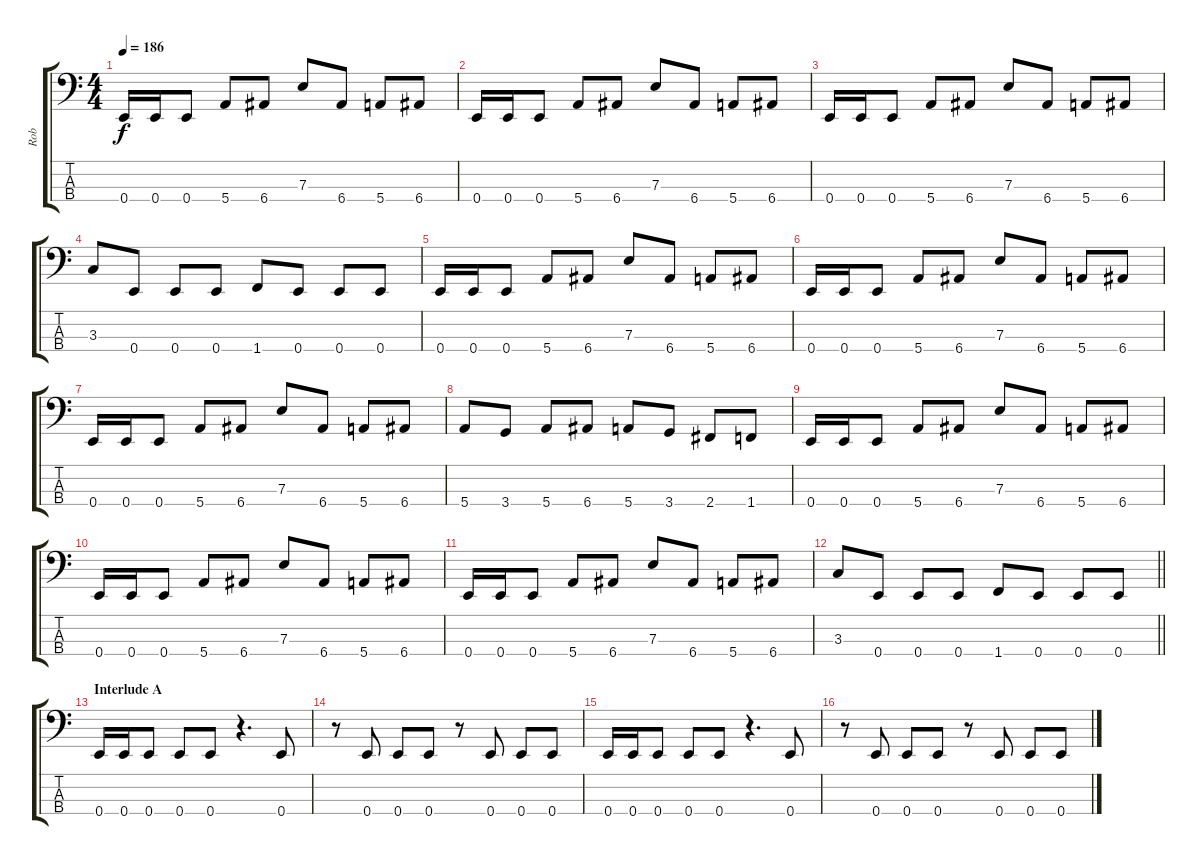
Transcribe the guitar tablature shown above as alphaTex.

\track ("Rob" "Rob") {instrument electricbassfinger}
\staff {score tabs}
\tuning (G2 D2 A1 E1) {hide}
\ts (4 4)
\tempo 186
\clef f4
\ks c
0.4.16{dy f} 0.4.16 0.4.8 5.4.8 6.4.8 7.3.8 6.4.8 5.4.8 6.4.8 |
0.4.16 0.4.16 0.4.8 5.4.8 6.4.8 7.3.8 6.4.8 5.4.8 6.4.8 |
0.4.16 0.4.16 0.4.8 5.4.8 6.4.8 7.3.8 6.4.8 5.4.8 6.4.8 |
3.3.8 0.4.8 0.4.8 0.4.8 1.4.8 0.4.8 0.4.8 0.4.8 |
0.4.16 0.4.16 0.4.8 5.4.8 6.4.8 7.3.8 6.4.8 5.4.8 6.4.8 |
0.4.16 0.4.16 0.4.8 5.4.8 6.4.8 7.3.8 6.4.8 5.4.8 6.4.8 |
0.4.16 0.4.16 0.4.8 5.4.8 6.4.8 7.3.8 6.4.8 5.4.8 6.4.8 |
5.4.8 3.4.8 5.4.8 6.4.8 5.4.8 3.4.8 2.4.8 1.4.8 |
0.4.16 0.4.16 0.4.8 5.4.8 6.4.8 7.3.8 6.4.8 5.4.8 6.4.8 |
0.4.16 0.4.16 0.4.8 5.4.8 6.4.8 7.3.8 6.4.8 5.4.8 6.4.8 |
0.4.16 0.4.16 0.4.8 5.4.8 6.4.8 7.3.8 6.4.8 5.4.8 6.4.8 |
\barLineRight lightlight
3.3.8 0.4.8 0.4.8 0.4.8 1.4.8 0.4.8 0.4.8 0.4.8 |
\section ("" "Interlude A")
0.4.16 0.4.16 0.4.8 0.4.8 0.4.8 r.4{d} 0.4.8 |
r.8 0.4.8 0.4.8 0.4.8 r.8 0.4.8 0.4.8 0.4.8 |
0.4.16 0.4.16 0.4.8 0.4.8 0.4.8 r.4{d} 0.4.8 |
r.8 0.4.8 0.4.8 0.4.8 r.8 0.4.8 0.4.8 0.4.8
